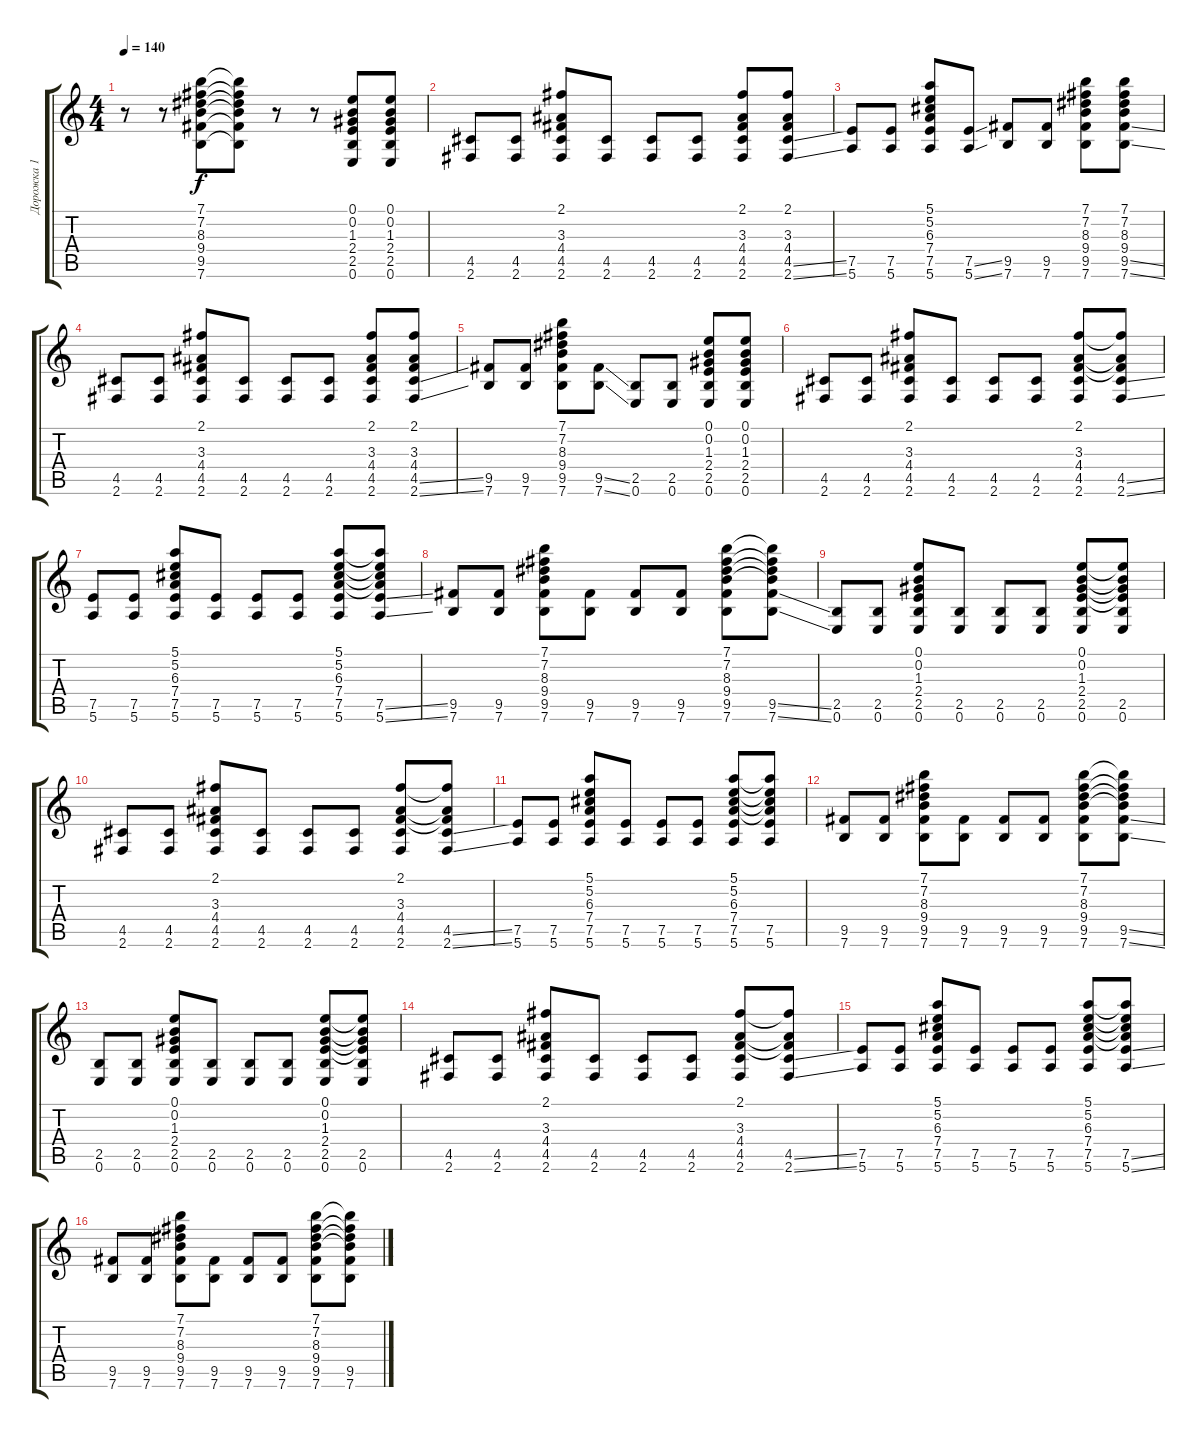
\track ("Дорожка 1" "Дорожка 1") {instrument acousticguitarsteel}
\staff {score tabs}
\tuning (E4 B3 G3 D3 A2 E2) {hide}
\ts (4 4)
\tempo 140
\clef g2
\ks c
r.8{dy f} r.8 (7.1 7.2 8.3 9.4 9.5 7.6).8 (7.1{t} 7.2{t} 8.3{t} 9.4{t} 9.5{t} 7.6{t}).8 r.8 r.8 (0.1 0.2 1.3 2.4 2.5 0.6).8 (0.1 0.2 1.3 2.4 2.5 0.6).8 |
(4.5 2.6).8 (4.5 2.6).8 (2.1 3.3 4.4 4.5 2.6).8 (4.5 2.6).8 (4.5 2.6).8 (4.5 2.6).8 (2.1 3.3 4.4 4.5 2.6).8 (2.1 3.3 4.4 4.5{ss} 2.6{ss}).8 |
(7.5 5.6).8 (7.5 5.6).8 (5.1 5.2 6.3 7.4 7.5 5.6).8 (7.5{ss} 5.6{ss}).8 (9.5 7.6).8 (9.5 7.6).8 (7.1 7.2 8.3 9.4 9.5 7.6).8 (7.1 7.2 8.3 9.4 9.5{ss} 7.6{ss}).8 |
(4.5 2.6).8 (4.5 2.6).8 (2.1 3.3 4.4 4.5 2.6).8 (4.5 2.6).8 (4.5 2.6).8 (4.5 2.6).8 (2.1 3.3 4.4 4.5 2.6).8 (2.1 3.3 4.4 4.5{ss} 2.6{ss}).8 |
(9.5 7.6).8 (9.5 7.6).8 (7.1 7.2 8.3 9.4 9.5 7.6).8 (9.5{ss} 7.6{ss}).8 (2.5 0.6).8 (2.5 0.6).8 (0.1 0.2 1.3 2.4 2.5 0.6).8 (0.1 0.2 1.3 2.4 2.5 0.6).8 |
(4.5 2.6).8{volume 5 instrument distortionguitar} (4.5 2.6).8 (2.1 3.3 4.4 4.5 2.6).8 (4.5 2.6).8 (4.5 2.6).8 (4.5 2.6).8 (2.1 3.3 4.4 4.5 2.6).8 (2.1{t} 3.3{t} 4.4{t} 4.5{ss} 2.6{ss}).8 |
(7.5 5.6).8 (7.5 5.6).8 (5.1 5.2 6.3 7.4 7.5 5.6).8 (7.5 5.6).8 (7.5 5.6).8 (7.5 5.6).8 (5.1 5.2 6.3 7.4 7.5 5.6).8 (5.1{t} 5.2{t} 6.3{t} 7.4{t} 7.5{ss} 5.6{ss}).8 |
(9.5 7.6).8 (9.5 7.6).8 (7.1 7.2 8.3 9.4 9.5 7.6).8 (9.5 7.6).8 (9.5 7.6).8 (9.5 7.6).8 (7.1 7.2 8.3 9.4 9.5 7.6).8 (7.1{t} 7.2{t} 8.3{t} 9.4{t} 9.5{ss} 7.6{ss}).8 |
(2.5 0.6).8 (2.5 0.6).8 (0.1 0.2 1.3 2.4 2.5 0.6).8 (2.5 0.6).8 (2.5 0.6).8 (2.5 0.6).8 (0.1 0.2 1.3 2.4 2.5 0.6).8 (0.1{t} 0.2{t} 1.3{t} 2.4{t} 2.5 0.6).8 |
(4.5 2.6).8{volume 5 instrument distortionguitar} (4.5 2.6).8 (2.1 3.3 4.4 4.5 2.6).8 (4.5 2.6).8 (4.5 2.6).8 (4.5 2.6).8 (2.1 3.3 4.4 4.5 2.6).8 (2.1{t} 3.3{t} 4.4{t} 4.5{ss} 2.6{ss}).8 |
(7.5 5.6).8 (7.5 5.6).8 (5.1 5.2 6.3 7.4 7.5 5.6).8 (7.5 5.6).8 (7.5 5.6).8 (7.5 5.6).8 (5.1 5.2 6.3 7.4 7.5 5.6).8 (5.1{t} 5.2{t} 6.3{t} 7.4{t} 7.5 5.6).8 |
(9.5 7.6).8 (9.5 7.6).8 (7.1 7.2 8.3 9.4 9.5 7.6).8 (9.5 7.6).8 (9.5 7.6).8 (9.5 7.6).8 (7.1 7.2 8.3 9.4 9.5 7.6).8 (7.1{t} 7.2{t} 8.3{t} 9.4{t} 9.5{ss} 7.6{ss}).8 |
(2.5 0.6).8 (2.5 0.6).8 (0.1 0.2 1.3 2.4 2.5 0.6).8 (2.5 0.6).8 (2.5 0.6).8 (2.5 0.6).8 (0.1 0.2 1.3 2.4 2.5 0.6).8 (0.1{t} 0.2{t} 1.3{t} 2.4{t} 2.5 0.6).8 |
(4.5 2.6).8{volume 5 instrument distortionguitar} (4.5 2.6).8 (2.1 3.3 4.4 4.5 2.6).8 (4.5 2.6).8 (4.5 2.6).8 (4.5 2.6).8 (2.1 3.3 4.4 4.5 2.6).8 (2.1{t} 3.3{t} 4.4{t} 4.5{ss} 2.6{ss}).8 |
(7.5 5.6).8 (7.5 5.6).8 (5.1 5.2 6.3 7.4 7.5 5.6).8 (7.5 5.6).8 (7.5 5.6).8 (7.5 5.6).8 (5.1 5.2 6.3 7.4 7.5 5.6).8 (5.1{t} 5.2{t} 6.3{t} 7.4{t} 7.5{ss} 5.6{ss}).8 |
(9.5 7.6).8 (9.5 7.6).8 (7.1 7.2 8.3 9.4 9.5 7.6).8 (9.5 7.6).8 (9.5 7.6).8 (9.5 7.6).8 (7.1 7.2 8.3 9.4 9.5 7.6).8 (7.1{t} 7.2{t} 8.3{t} 9.4{t} 9.5{ss} 7.6{ss}).8
